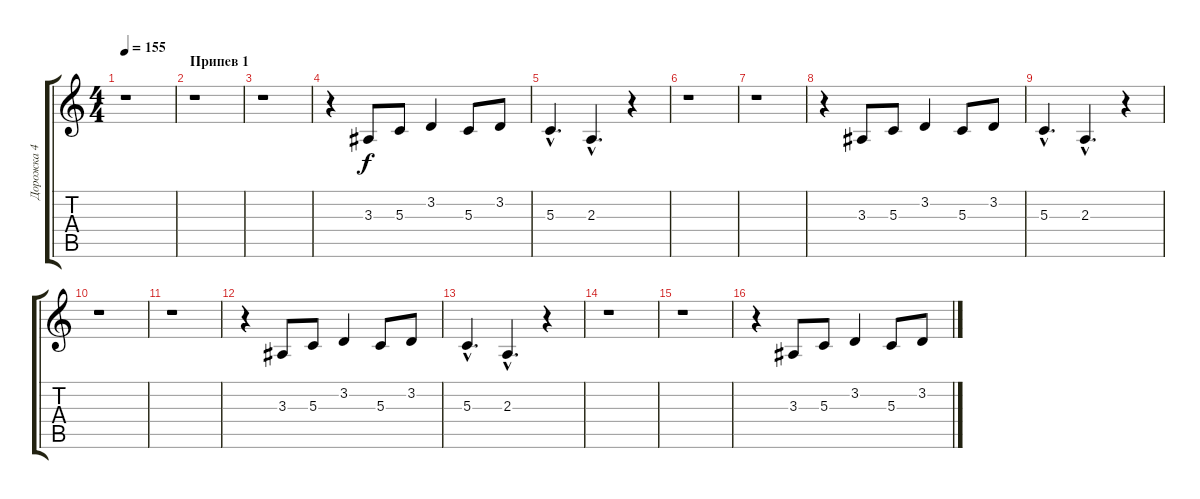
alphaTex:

\track ("Дорожка 4" "Дорожка 4") {instrument englishhorn}
\staff {score tabs}
\tuning (E4 B3 G3 D3 A2 E2) {hide}
\ts (4 4)
\tempo 155
\clef g2
\ks c
r.1{dy f} |
\section ("" "Припев 1")
r.1 |
r.1 |
r.4 3.3.8 5.3.8 3.2.4 5.3.8 3.2.8 |
5.3{hac}.4{d} 2.3{hac}.4{d} r.4 |
r.1 |
r.1 |
r.4 3.3.8 5.3.8 3.2.4 5.3.8 3.2.8 |
5.3{hac}.4{d} 2.3{hac}.4{d} r.4 |
r.1 |
r.1 |
r.4 3.3.8 5.3.8 3.2.4 5.3.8 3.2.8 |
5.3{hac}.4{d} 2.3{hac}.4{d} r.4 |
r.1 |
r.1 |
r.4 3.3.8 5.3.8 3.2.4 5.3.8 3.2.8
